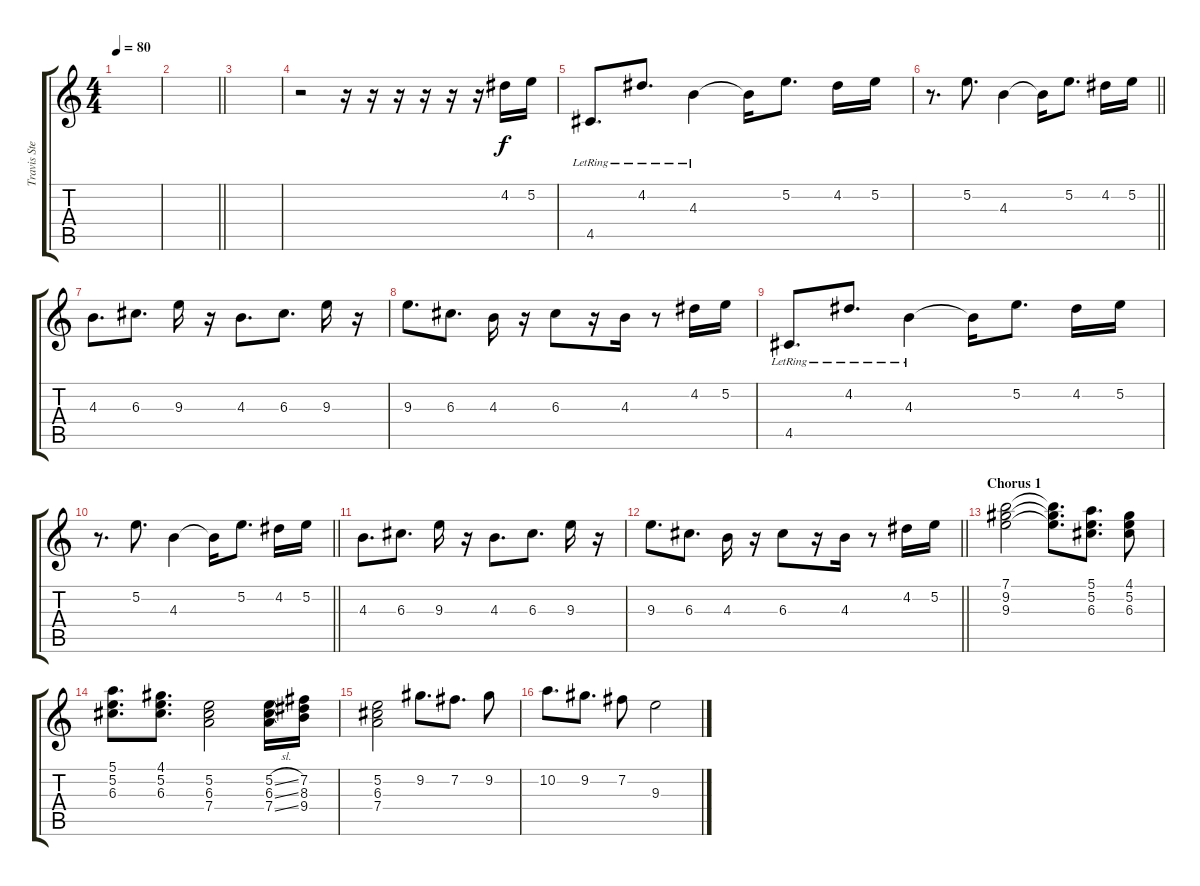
\track ("Travis Stever" "Travis Ste") {instrument distortionguitar}
\staff {score tabs}
\tuning (E4 B3 G3 D3 A2 E2) {hide}
\ts (4 4)
\tempo 80
\clef g2
\ks c
|
\barLineRight lightlight
|
|
r.2 r.16 r.16 r.16 r.16 r.16 r.16 4.2.16 5.2.16 |
4.5{lr}.8{d instrument electricguitarclean} 4.2{lr}.8{d} 4.3{lr}.4 4.3{t}.16 5.2.8{d} 4.2.16{instrument distortionguitar} 5.2.16 |
\barLineRight lightlight
r.8{d instrument electricguitarclean} 5.2.8{d} 4.3.4 4.3{t}.16 5.2.8{d} 4.2.16{instrument distortionguitar} 5.2.16 |
4.3.8{d instrument electricguitarclean} 6.3.8{d} 9.3.16 r.16 4.3.8{d} 6.3.8{d} 9.3.16 r.16 |
9.3.8{d} 6.3.8{d} 4.3.16 r.16 6.3.8 r.16 4.3.16 r.8 4.2.16{instrument distortionguitar} 5.2.16 |
4.5{lr}.8{d instrument electricguitarclean} 4.2{lr}.8{d} 4.3{lr}.4 4.3{t}.16 5.2.8{d} 4.2.16{instrument distortionguitar} 5.2.16 |
\barLineRight lightlight
r.8{d instrument electricguitarclean} 5.2.8{d} 4.3.4 4.3{t}.16 5.2.8{d} 4.2.16{instrument distortionguitar} 5.2.16 |
4.3.8{d instrument electricguitarclean} 6.3.8{d} 9.3.16 r.16 4.3.8{d} 6.3.8{d} 9.3.16 r.16 |
\barLineRight lightlight
9.3.8{d} 6.3.8{d} 4.3.16 r.16 6.3.8 r.16 4.3.16 r.8 4.2.16{instrument distortionguitar} 5.2.16 |
\section ("" "Chorus 1")
(7.1 9.2 9.3).2{instrument electricguitarclean} (7.1{t} 9.2{t} 9.3{t}).8{d} (5.1 5.2 6.3).8{d} (4.1 5.2 6.3).8 |
(5.1 5.2 6.3).8{d} (4.1 5.2 6.3).8{d} (5.2 6.3 7.4).2 (5.2{sl} 6.3{sl} 7.4{sl}).16 (7.2 8.3 9.4).16 |
(5.2 6.3 7.4).2 9.2.8{d} 7.2.8{d} 9.2.8 |
10.2.8{d} 9.2.8{d} 7.2.8 9.3.2
